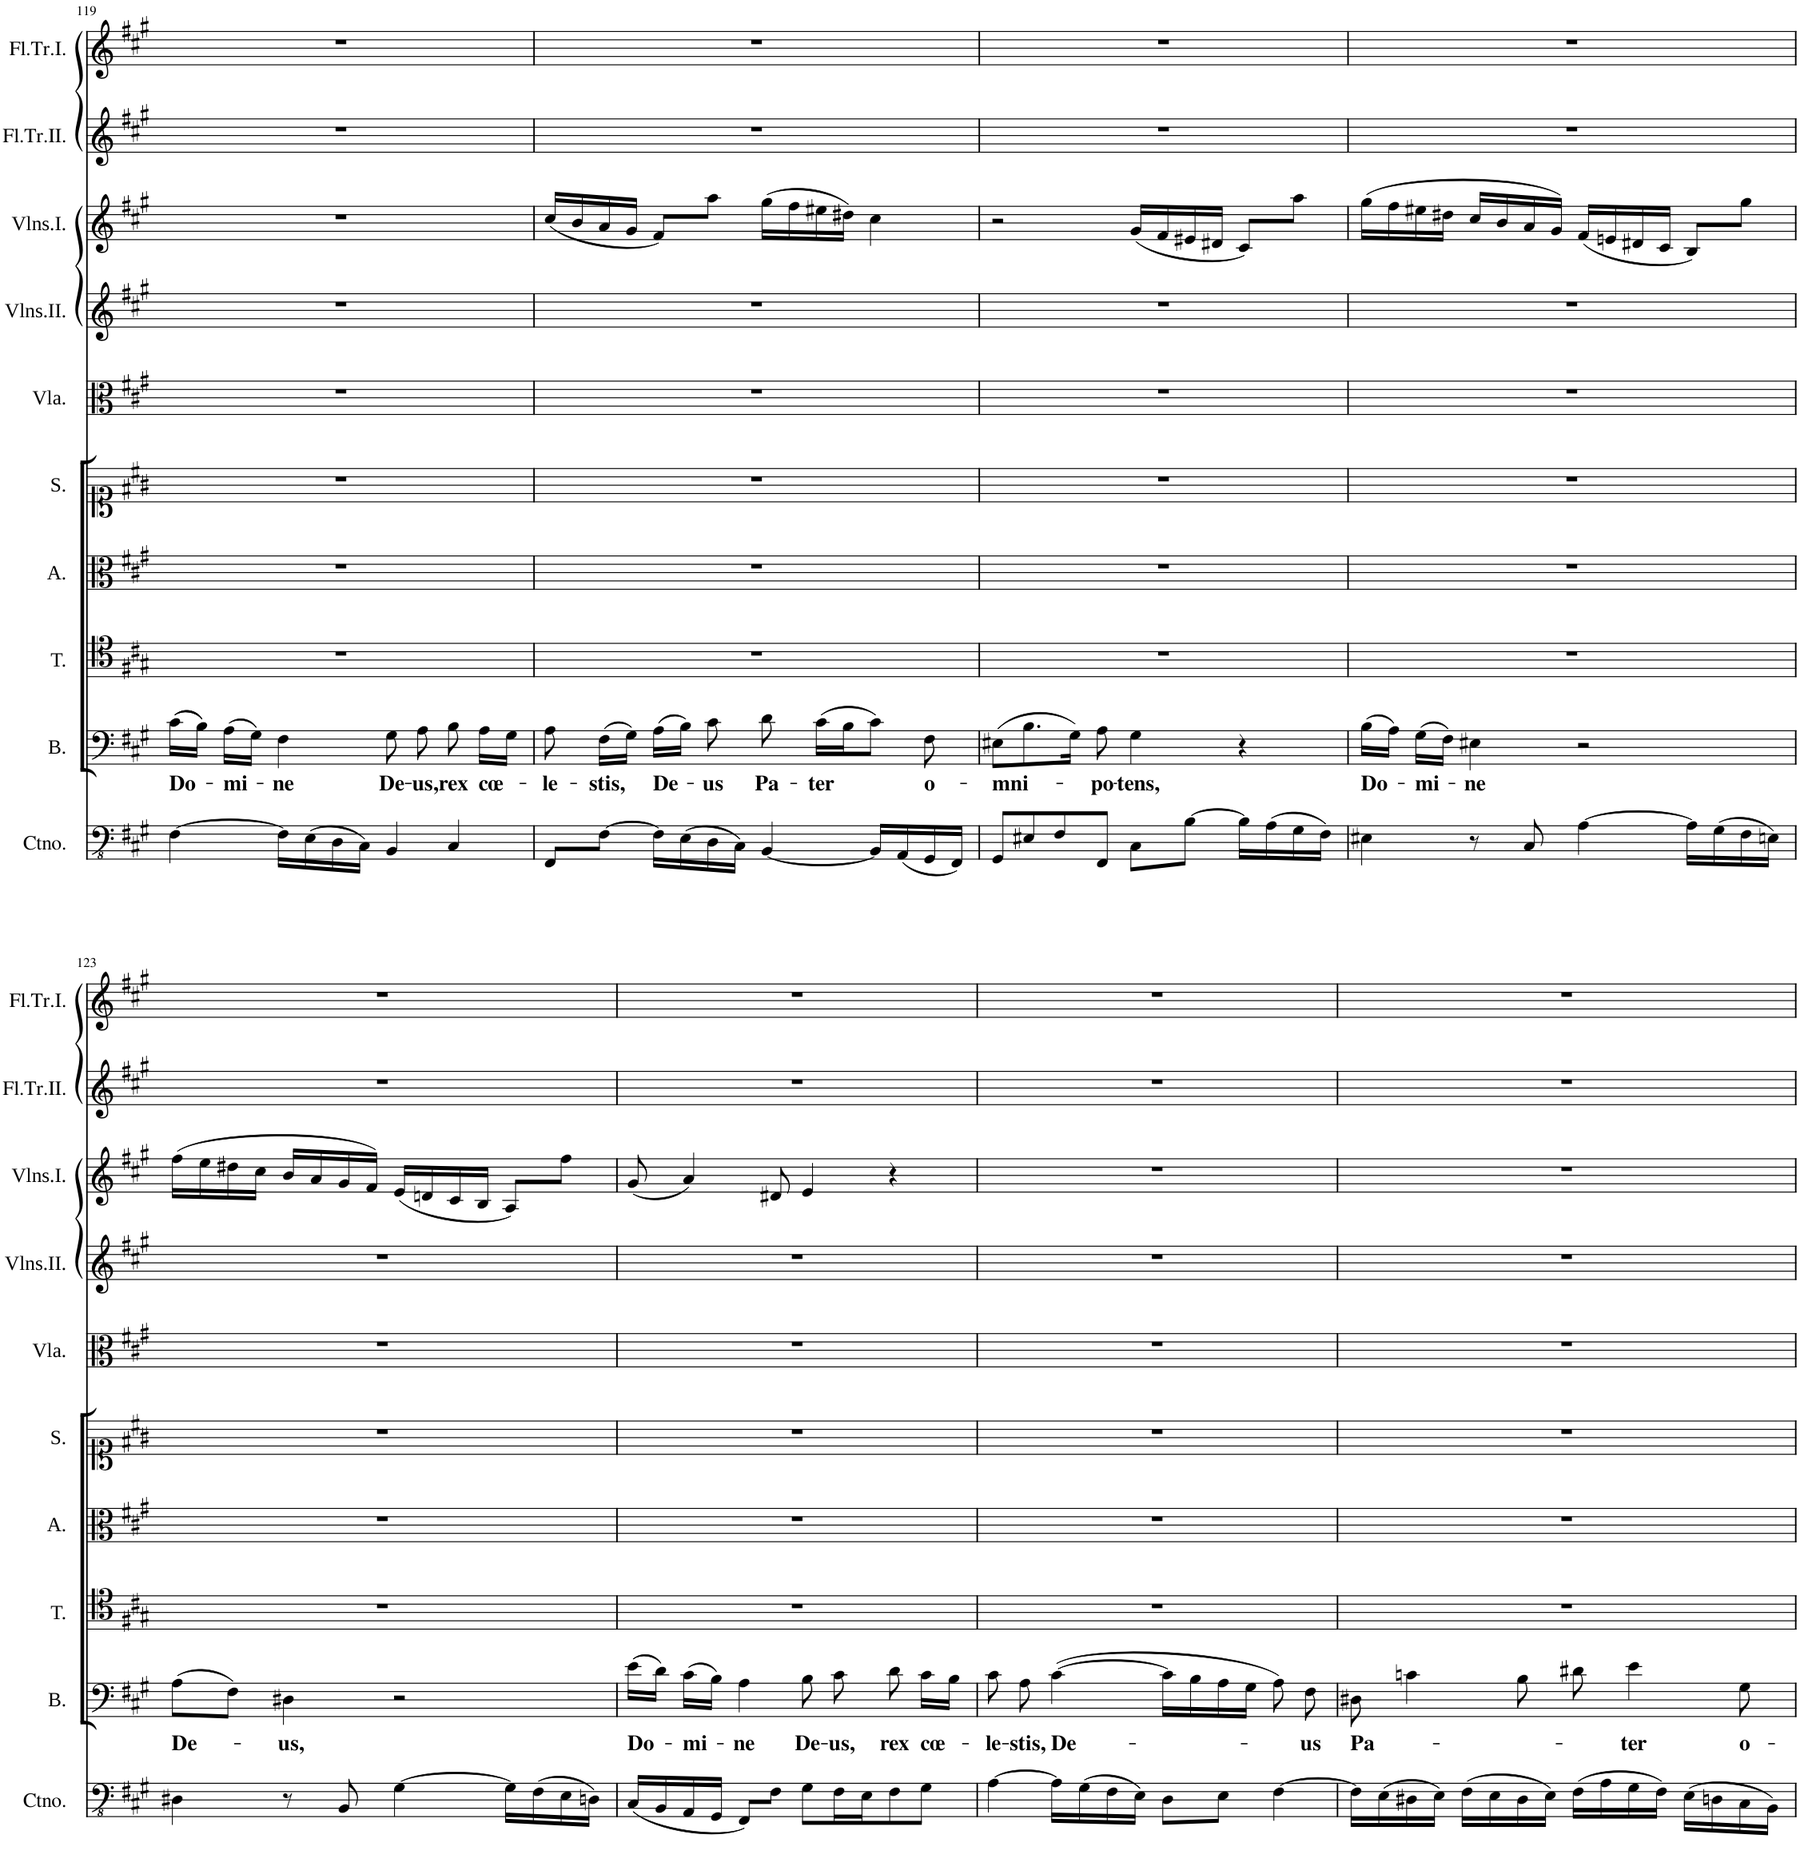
**kern	**kern	**text	**kern	**kern	**kern	**kern	**kern	**kern	**kern	**kern
*part10	*part9	*part9	*part8	*part7	*part6	*part5	*part4	*part3	*part2	*part1
*staff10	*staff9	*staff9	*staff8	*staff7	*staff6	*staff5	*staff4	*staff3	*staff2	*staff1
*I"Continuo.	*I"Basso.	*	*I"Tenore.	*I"Alto.	*I"Soprano.	*I"Viola	*I"Violino II.	*I"Violino I.	*I"Flauto Traverso II.	*I"Flauto Traverso I.
*I'Ctno.	*I'B.	*	*I'T.	*I'A.	*I'S.	*I'Vla.	*	*	*I'Fl.Tr.II.	*I'Fl.Tr.I.
!!LO:PB:g=z
*clefFv4	*clefF4	*	*clefC4	*clefC3	*clefC1	*clefC3	*clefG2	*clefG2	*clefG2	*clefG2
*k[f#c#g#]	*k[f#c#g#]	*	*k[f#c#g#]	*k[f#c#g#]	*k[f#c#g#]	*k[f#c#g#]	*k[f#c#g#]	*k[f#c#g#]	*k[f#c#g#]	*k[f#c#g#]
*M4/4	*M4/4	*	*M4/4	*M4/4	*M4/4	*M4/4	*M4/4	*M4/4	*M4/4	*M4/4
*met(c)	*met(c)	*	*met(c)	*met(c)	*met(c)	*met(c)	*met(c)	*met(c)	*met(c)	*met(c)
=119	=119	=119	=119	=119	=119	=119	=119	=119	=119	=119
!	!	!LO:LY:b	!	!	!	!	!	!	!	!
[4FF#\	((16c#\LL	Do-	1r	1r	1r	1r	1r	1r	1r	1r
.	16B\JJ))	.	.	.	.	.	.	.	.	.
!	!	!LO:LY:b	!	!	!	!	!	!	!	!
.	(16A\LL	-mi-	.	.	.	.	.	.	.	.
.	16G#\JJ)	.	.	.	.	.	.	.	.	.
!	!	!LO:LY:b	!	!	!	!	!	!	!	!
16FF#\LL]	4F#\	-ne	.	.	.	.	.	.	.	.
(16EE\	.	.	.	.	.	.	.	.	.	.
16DD\	.	.	.	.	.	.	.	.	.	.
16CC#\JJ)	.	.	.	.	.	.	.	.	.	.
!	!	!LO:LY:b	!	!	!	!	!	!	!	!
4BBB/	8G#\	De-	.	.	.	.	.	.	.	.
!	!	!LO:LY:b	!	!	!	!	!	!	!	!
.	8A\	-us,	.	.	.	.	.	.	.	.
!	!	!LO:LY:b	!	!	!	!	!	!	!	!
4CC#/	8B\	rex	.	.	.	.	.	.	.	.
!	!	!LO:LY:b	!	!	!	!	!	!	!	!
.	16A\LL	cœ-	.	.	.	.	.	.	.	.
.	16G#\JJ	.	.	.	.	.	.	.	.	.
=120	=120	=120	=120	=120	=120	=120	=120	=120	=120	=120
!	!	!LO:LY:b	!	!	!	!	!	!	!	!
8FFF#/L	8A\	-le-	1r	1r	1r	1r	1r	(16cc#/LL	1r	1r
.	.	.	.	.	.	.	.	16b/	.	.
!	!	!LO:LY:b	!	!	!	!	!	!	!	!
[8FF#\J	(16F#\LL	-stis,	.	.	.	.	.	16a/	.	.
.	16G#\JJ)	.	.	.	.	.	.	16g#/JJ	.	.
!	!	!LO:LY:b	!	!	!	!	!	!	!	!
16FF#\LL]	(16A\LL	De-	.	.	.	.	.	8f#/L)	.	.
(16EE\	16B\JJ)	.	.	.	.	.	.	.	.	.
!	!	!LO:LY:b	!	!	!	!	!	!	!	!
16DD\	8c#\	-us	.	.	.	.	.	8aa\J	.	.
16CC#\JJ)	.	.	.	.	.	.	.	.	.	.
!	!	!LO:LY:b	!	!	!	!	!	!	!	!
[4BBB/	8d\	Pa-	.	.	.	.	.	(16gg#\LL	.	.
.	.	.	.	.	.	.	.	16ff#\	.	.
!	!	!LO:LY:b	!	!	!	!	!	!	!	!
.	(16c#\LL	-ter	.	.	.	.	.	16ee#X\	.	.
.	16B\J	.	.	.	.	.	.	16dd#X\JJ)	.	.
16BBB/LL]	8c#\J)	.	.	.	.	.	.	4cc#\	.	.
(16AAA/	.	.	.	.	.	.	.	.	.	.
!	!	!LO:LY:b	!	!	!	!	!	!	!	!
16GGG#/	8F#\	o-	.	.	.	.	.	.	.	.
16FFF#/JJ)	.	.	.	.	.	.	.	.	.	.
=121	=121	=121	=121	=121	=121	=121	=121	=121	=121	=121
!	!	!LO:LY:b	!	!	!	!	!	!	!	!
8GGG#/L	(8E#X\L	-mni-	1r	1r	1r	1r	1r	2r	1r	1r
8EE#X/	8.B\	.	.	.	.	.	.	.	.	.
8FF#/	.	.	.	.	.	.	.	.	.	.
.	16G#\Jk)	.	.	.	.	.	.	.	.	.
!	!	!LO:LY:b	!	!	!	!	!	!	!	!
8FFF#/J	8A\	-po-	.	.	.	.	.	.	.	.
!	!	!LO:LY:b	!	!	!	!	!	!	!	!
8CC#\L	4G#\	-tens,	.	.	.	.	.	(16g#/LL	.	.
.	.	.	.	.	.	.	.	16f#/	.	.
[8BB\J	.	.	.	.	.	.	.	16e#X/	.	.
.	.	.	.	.	.	.	.	16d#X/JJ	.	.
16BB\LL]	4r	.	.	.	.	.	.	8c#/L)	.	.
(16AA\	.	.	.	.	.	.	.	.	.	.
16GG#\	.	.	.	.	.	.	.	8aa\J	.	.
16FF#\JJ)	.	.	.	.	.	.	.	.	.	.
=122	=122	=122	=122	=122	=122	=122	=122	=122	=122	=122
!	!	!LO:LY:b	!	!	!	!	!	!	!	!
4EE#X\	(16B\LL	Do-	1r	1r	1r	1r	1r	(16gg#\LL	1r	1r
.	16A\JJ)	.	.	.	.	.	.	16ff#\	.	.
!	!	!LO:LY:b	!	!	!	!	!	!	!	!
.	(16G#\LL	-mi-	.	.	.	.	.	16ee#X\	.	.
.	16F#\JJ)	.	.	.	.	.	.	16dd#X\JJ	.	.
!	!	!LO:LY:b	!	!	!	!	!	!	!	!
8r	4E#X\	-ne	.	.	.	.	.	16cc#/LL	.	.
.	.	.	.	.	.	.	.	16b/	.	.
8CC#/	.	.	.	.	.	.	.	16a/	.	.
.	.	.	.	.	.	.	.	16g#/JJ)	.	.
[4AA\	2r	.	.	.	.	.	.	(16f#/LL	.	.
.	.	.	.	.	.	.	.	16en/	.	.
.	.	.	.	.	.	.	.	16d#X/	.	.
.	.	.	.	.	.	.	.	16c#/JJ	.	.
16AA\LL]	.	.	.	.	.	.	.	8B/L)	.	.
(16GG#\	.	.	.	.	.	.	.	.	.	.
16FF#\	.	.	.	.	.	.	.	8gg#\J	.	.
16EEn\JJ)	.	.	.	.	.	.	.	.	.	.
!!LO:LB:g=z
=123	=123	=123	=123	=123	=123	=123	=123	=123	=123	=123
!	!	!LO:LY:b	!	!	!	!	!	!	!	!
4DD#X\	(8A\L	De-	1r	1r	1r	1r	1r	(16ff#\LL	1r	1r
.	.	.	.	.	.	.	.	16ee\	.	.
.	8F#\J)	.	.	.	.	.	.	16dd#X\	.	.
.	.	.	.	.	.	.	.	16cc#\JJ	.	.
!	!	!LO:LY:b	!	!	!	!	!	!	!	!
8r	4D#X\	-us,	.	.	.	.	.	16b/LL	.	.
.	.	.	.	.	.	.	.	16a/	.	.
8BBB/	.	.	.	.	.	.	.	16g#/	.	.
.	.	.	.	.	.	.	.	16f#/JJ)	.	.
[4GG#\	2r	.	.	.	.	.	.	(16e/LL	.	.
.	.	.	.	.	.	.	.	16dn/	.	.
.	.	.	.	.	.	.	.	16c#/	.	.
.	.	.	.	.	.	.	.	16B/JJ	.	.
16GG#\LL]	.	.	.	.	.	.	.	8A/L)	.	.
(16FF#\	.	.	.	.	.	.	.	.	.	.
16EE\	.	.	.	.	.	.	.	8ff#\J	.	.
16DDn\JJ)	.	.	.	.	.	.	.	.	.	.
=124	=124	=124	=124	=124	=124	=124	=124	=124	=124	=124
!	!	!LO:LY:b	!	!	!	!	!	!	!	!
(16CC#/LL	(16e\LL	Do-	1r	1r	1r	1r	1r	(8g#/	1r	1r
16BBB/	16d\JJ)	.	.	.	.	.	.	.	.	.
!	!	!LO:LY:b	!	!	!	!	!	!	!	!
16AAA/	(16c#\LL	-mi-	.	.	.	.	.	4a/)	.	.
16GGG#/JJ	16B\JJ)	.	.	.	.	.	.	.	.	.
!	!	!LO:LY:b	!	!	!	!	!	!	!	!
8FFF#/L)	4A\	-ne	.	.	.	.	.	.	.	.
8FF#\J	.	.	.	.	.	.	.	8d#X/	.	.
!	!	!LO:LY:b	!	!	!	!	!	!	!	!
8GG#\L	8B\	De-	.	.	.	.	.	4e/	.	.
!	!	!LO:LY:b	!	!	!	!	!	!	!	!
16FF#\L	8c#\	-us,	.	.	.	.	.	.	.	.
16EE\J	.	.	.	.	.	.	.	.	.	.
!	!	!LO:LY:b	!	!	!	!	!	!	!	!
8FF#\	8d\	rex	.	.	.	.	.	4r	.	.
!	!	!LO:LY:b	!	!	!	!	!	!	!	!
8GG#\J	16c#\LL	cœ-	.	.	.	.	.	.	.	.
.	16B\JJ	.	.	.	.	.	.	.	.	.
=125	=125	=125	=125	=125	=125	=125	=125	=125	=125	=125
!	!	!LO:LY:b	!	!	!	!	!	!	!	!
[4AA\	8c#\	-le-	1r	1r	1r	1r	1r	1r	1r	1r
!	!	!LO:LY:b	!	!	!	!	!	!	!	!
.	8A\	-stis,	.	.	.	.	.	.	.	.
!	!	!LO:LY:b	!	!	!	!	!	!	!	!
16AA\LL]	([4c#\	De-	.	.	.	.	.	.	.	.
(16GG#\	.	.	.	.	.	.	.	.	.	.
16FF#\	.	.	.	.	.	.	.	.	.	.
16EE\JJ)	.	.	.	.	.	.	.	.	.	.
8DD\L	16c#\LL]	.	.	.	.	.	.	.	.	.
.	16B\	.	.	.	.	.	.	.	.	.
8EE\J	16A\	.	.	.	.	.	.	.	.	.
.	16G#\JJ	.	.	.	.	.	.	.	.	.
[4FF#\	8A\)	.	.	.	.	.	.	.	.	.
!	!	!LO:LY:b	!	!	!	!	!	!	!	!
.	8F#\	-us	.	.	.	.	.	.	.	.
=126	=126	=126	=126	=126	=126	=126	=126	=126	=126	=126
!	!	!LO:LY:b	!	!	!	!	!	!	!	!
16FF#\LL]	8D#X\	Pa-	1r	1r	1r	1r	1r	1r	1r	1r
(16EE\	.	.	.	.	.	.	.	.	.	.
16DD#X\	4cn\	.	.	.	.	.	.	.	.	.
16EE\JJ)	.	.	.	.	.	.	.	.	.	.
(16FF#\LL	.	.	.	.	.	.	.	.	.	.
16EE\	.	.	.	.	.	.	.	.	.	.
16DD#\	8B\	.	.	.	.	.	.	.	.	.
16EE\JJ)	.	.	.	.	.	.	.	.	.	.
(16FF#\LL	8d#X\	.	.	.	.	.	.	.	.	.
16AA\	.	.	.	.	.	.	.	.	.	.
!	!	!LO:LY:b	!	!	!	!	!	!	!	!
16GG#\	4e\	-ter	.	.	.	.	.	.	.	.
16FF#\JJ)	.	.	.	.	.	.	.	.	.	.
(16EE\LL	.	.	.	.	.	.	.	.	.	.
16DDn\	.	.	.	.	.	.	.	.	.	.
!	!	!LO:LY:b	!	!	!	!	!	!	!	!
16CC#\	8G#\	o-	.	.	.	.	.	.	.	.
16BBB\JJ)	.	.	.	.	.	.	.	.	.	.
=	=	=	=	=	=	=	=	=	=	=
*-	*-	*-	*-	*-	*-	*-	*-	*-	*-	*-
